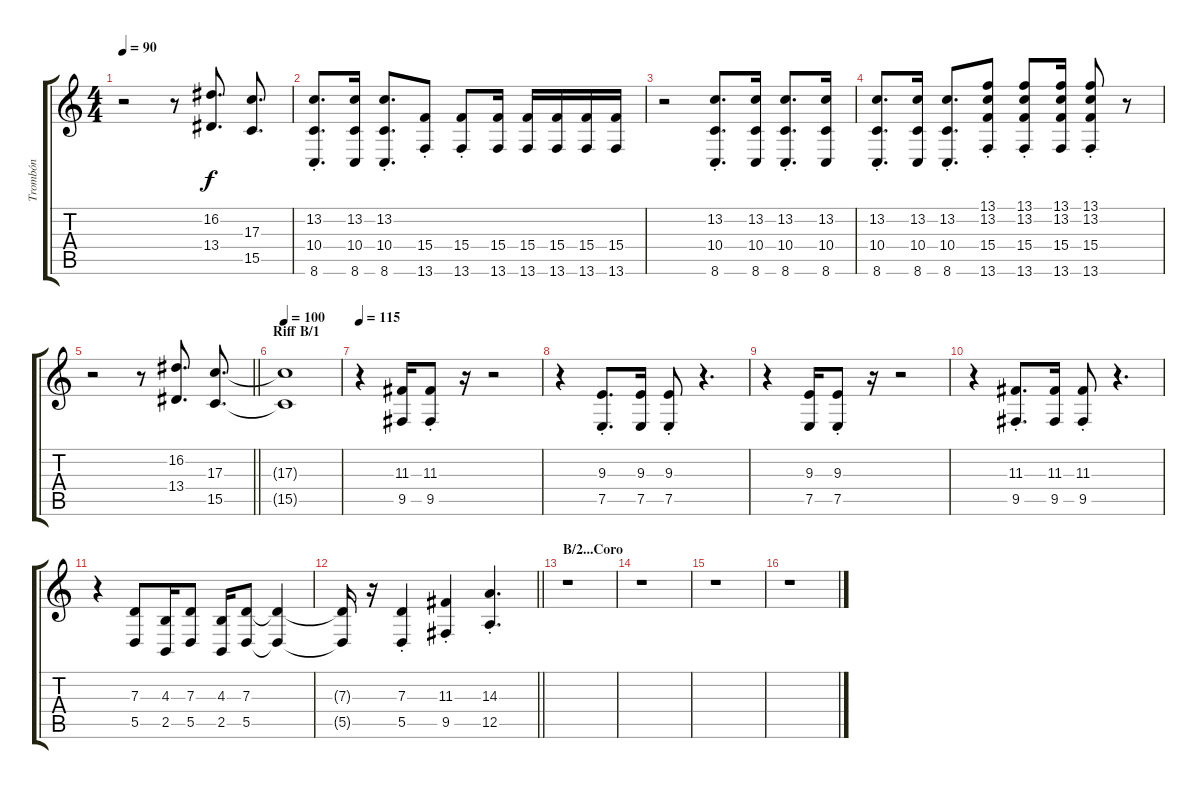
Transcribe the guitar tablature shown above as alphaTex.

\track ("Trombón" "Trombón") {instrument trombone}
\staff {score tabs}
\tuning (E4 B3 G3 D3 A2 E2) {hide}
\ts (4 4)
\tempo 90
\clef g2
\ks c
r.2{dy f} r.8 (16.2 13.4).8{d} (17.3 15.5).8{d} |
(13.2{st} 10.4{st} 8.6{st}).8{d} (13.2 10.4 8.6).16 (13.2{st} 10.4{st} 8.6{st}).8{d} (15.4{st} 13.6{st}).8 (15.4{st} 13.6{st}).8 (15.4 13.6).16 (15.4 13.6).16 (15.4 13.6).16 (15.4 13.6).16 (15.4 13.6).16 |
r.2 (13.2{st} 10.4{st} 8.6{st}).8{d} (13.2 10.4 8.6).16 (13.2{st} 10.4{st} 8.6{st}).8{d} (13.2 10.4 8.6).16 |
(13.2{st} 10.4{st} 8.6{st}).8{d} (13.2 10.4 8.6).16 (13.2{st} 10.4{st} 8.6{st}).8{d} (13.1{st} 13.2{st} 15.4{st} 13.6{st}).8 (13.1{st} 13.2{st} 15.4{st} 13.6{st}).8 (13.1 13.2 15.4 13.6).16 (13.1{st} 13.2{st} 15.4{st} 13.6{st}).8 r.8 |
\barLineRight lightlight
r.2 r.8 (16.2 13.4).8{d} (17.3 15.5).8{d} |
\section ("" "Riff B/1")
\tempo 100
(17.3{t} 15.5{t}).1 |
\tempo 115
r.4 (11.3 9.5).16 (11.3{st} 9.5{st}).8 r.16 r.2 |
r.4 (9.3{st} 7.5{st}).8{d} (9.3 7.5).16 (9.3{st} 7.5{st}).8 r.4{d} |
r.4 (9.3 7.5).16 (9.3{st} 7.5{st}).8 r.16 r.2 |
r.4 (11.3{st} 9.5{st}).8{d} (11.3 9.5).16 (11.3{st} 9.5{st}).8 r.4{d} |
r.4 (7.3 5.5).8 (4.3 2.5).16 (7.3 5.5).8 (4.3 2.5).16 (7.3 5.5).8 (7.3{t} 5.5{t}).4 |
\barLineRight lightlight
(7.3{t} 5.5{t}).16 r.16 (7.3{st} 5.5{st}).4 (11.3{st} 9.5{st}).4 (14.3{st} 12.5{st}).4{d} |
\section ("" "B/2...Coro")
r.1 |
r.1 |
r.1 |
r.1
